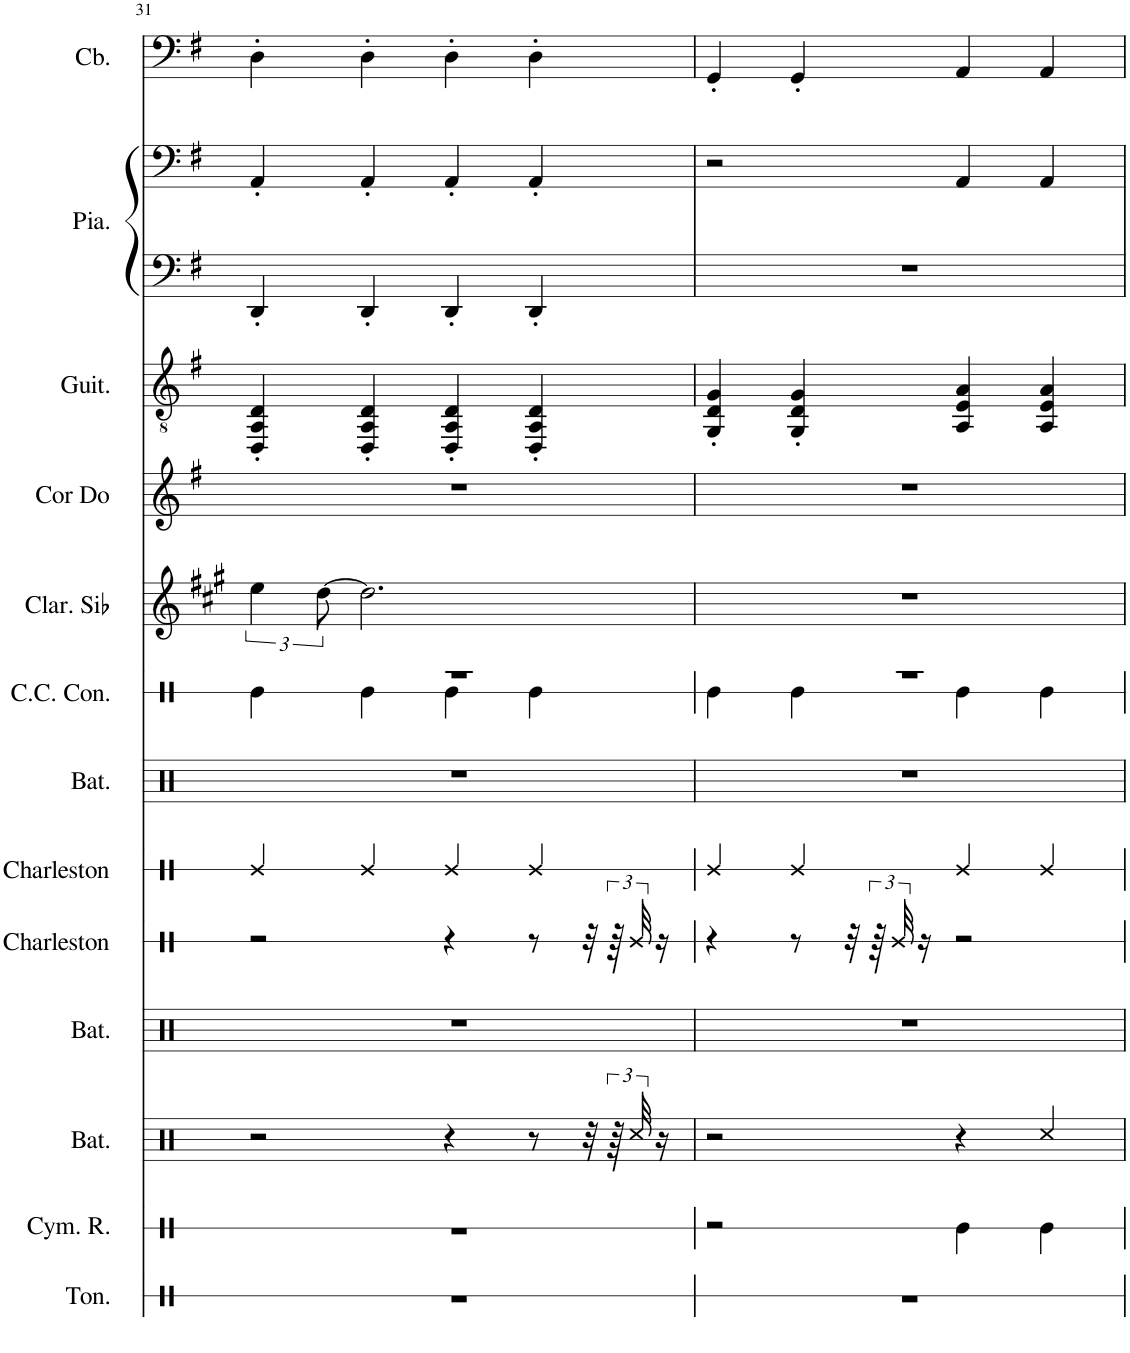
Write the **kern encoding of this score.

**kern	**kern	**kern	**kern	**kern	**kern	**kern	**kern	**kern	**kern	**kern	**kern	**kern	**kern
*part13	*part12	*part11	*part10	*part9	*part8	*part7	*part6	*part5	*part4	*part3	*part2	*part2	*part1
*staff14	*staff13	*staff12	*staff11	*staff10	*staff9	*staff8	*staff7	*staff6	*staff5	*staff4	*staff3	*staff2	*staff1
*I"Tonnerre	*I"Cymbale ride	*I"Batterie	*I"Batterie	*I"Charleston	*I"Charleston	*I"Batterie	*I"Caisse claire de concert, Drums	*I"Clarinette en Sib	*I"Cor Alto en Do, French Horn	*I"Guitare à 7 cordes, Acoustic Guitar (nylon)	*I"Piano, Acoustic Grand Piano	*	*I"Contrebasse, Acoustic Bass
*I'Ton.	*I'Cym. R.	*I'Bat.	*I'Bat.	*I'Charleston	*I'Charleston	*I'Bat.	*I'C.C. Con.	*I'Clar. Sib	*I'Cor Do	*I'Guit.	*I'Pia.	*	*I'Cb.
!!LO:PB:g=z
*clefX	*clefX	*clefX	*clefX	*clefX	*clefX	*clefX	*clefX	*clefG2	*clefG2	*clefGv2	*clefF4	*clefF4	*clefF4
*	*	*	*	*	*	*	*	*Trd1c2	*Trd4c7	*	*	*	*Trd7c12
*k[]	*k[]	*k[]	*k[]	*k[]	*k[]	*k[]	*k[]	*k[f#c#g#]	*k[f#]	*k[f#]	*k[f#]	*k[f#]	*k[f#]
*M4/4	*M4/4	*M4/4	*M4/4	*M4/4	*M4/4	*M4/4	*M4/4	*M4/4	*M4/4	*M4/4	*M4/4	*M4/4	*M4/4
=31	=31	=31	=31	=31	=31	=31	=31	=31	=31	=31	=31	=31	=31
*	*	*	*	*	*	*	*^	*	*	*	*	*	*
1r	1r	2r	1r	2r	4Re/	1r	1r	4Re\	6ee\	1r	4DD/' 4AA/' 4D/'	4DD'/	4AA'/	4D'\
.	.	.	.	.	.	.	.	.	[12dd\	.	.	.	.	.
.	.	.	.	.	4Re/	.	.	4Re\	2.dd\]	.	4DD/' 4AA/' 4D/'	4DD'/	4AA'/	4D'\
.	.	4r	.	4r	4Re/	.	.	4Re\	.	.	4DD/' 4AA/' 4D/'	4DD'/	4AA'/	4D'\
.	.	8r	.	8r	4Re/	.	.	4Re\	.	.	4DD/' 4AA/' 4D/'	4DD'/	4AA'/	4D'\
.	.	32r	.	32r	.	.	.	.	.	.	.	.	.	.
.	.	96r	.	96r	.	.	.	.	.	.	.	.	.	.
.	.	48Rcc/	.	48Re/	.	.	.	.	.	.	.	.	.	.
.	.	16r	.	16r	.	.	.	.	.	.	.	.	.	.
=32	=32	=32	=32	=32	=32	=32	=32	=32	=32	=32	=32	=32	=32	=32
1r	2r	2r	1r	4r	4Re/	1r	1r	4Re\	1r	1r	4GG/' 4D/' 4G/'	1r	2r	4GG'/
.	.	.	.	8r	4Re/	.	.	4Re\	.	.	4GG/' 4D/' 4G/'	.	.	4GG'/
.	.	.	.	32r	.	.	.	.	.	.	.	.	.	.
.	.	.	.	96r	.	.	.	.	.	.	.	.	.	.
.	.	.	.	48Re/	.	.	.	.	.	.	.	.	.	.
.	.	.	.	16r	.	.	.	.	.	.	.	.	.	.
.	4Re\	4r	.	2r	4Re/	.	.	4Re\	.	.	4AA/ 4E/ 4A/	.	4AA/	4AA/
.	4Re\	4Rcc/	.	.	4Re/	.	.	4Re\	.	.	4AA/ 4E/ 4A/	.	4AA/	4AA/
*	*	*	*	*	*	*	*v	*v	*	*	*	*	*	*
=	=	=	=	=	=	=	=	=	=	=	=	=	=
*-	*-	*-	*-	*-	*-	*-	*-	*-	*-	*-	*-	*-	*-
